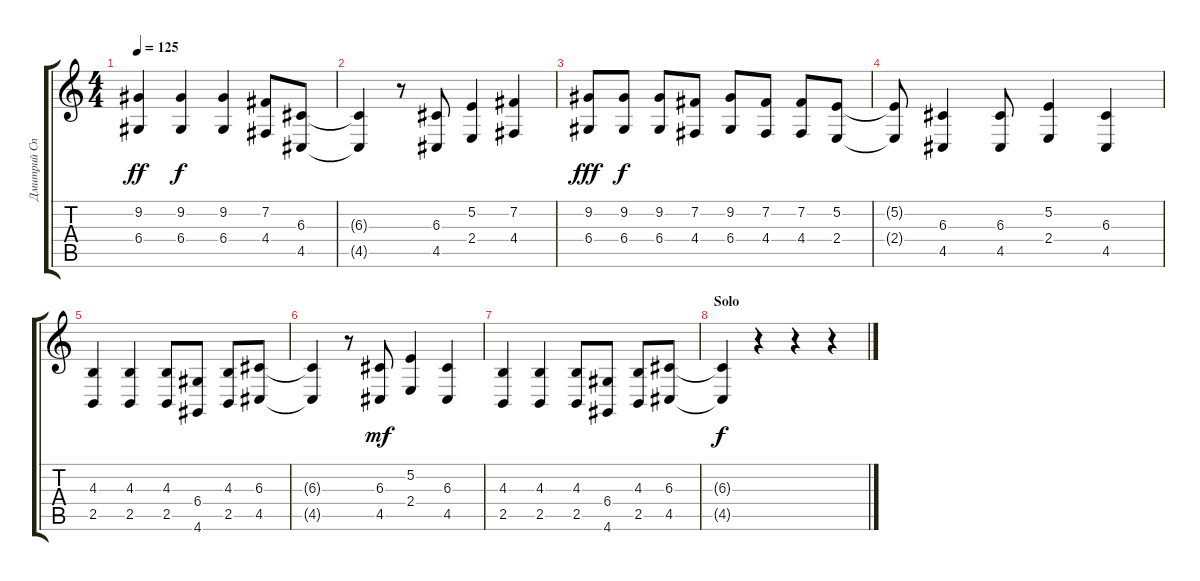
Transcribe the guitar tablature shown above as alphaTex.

\track ("Дмитрий Спирин (Vocal)" "Дмитрий Сп") {instrument cello}
\staff {score tabs}
\tuning (E4 B3 G3 D3 A2 E2) {hide}
\ts (4 4)
\tempo 125
\clef g2
\ks c
(9.2 6.4).4{dy ff} (9.2 6.4).4{dy f} (9.2 6.4).4 (7.2 4.4).8 (6.3 4.5).8 |
(6.3{t} 4.5{t}).4 r.8 (6.3 4.5).8 (5.2 2.4).4 (7.2 4.4).4 |
(9.2 6.4).8{dy fff} (9.2 6.4).8{dy f} (9.2 6.4).8 (7.2 4.4).8 (9.2 6.4).8 (7.2 4.4).8 (7.2 4.4).8 (5.2 2.4).8 |
(5.2{t} 2.4{t}).8 (6.3 4.5).4 (6.3 4.5).8 (5.2 2.4).4 (6.3 4.5).4 |
(4.3 2.5).4 (4.3 2.5).4 (4.3 2.5).8 (6.4 4.6).8 (4.3 2.5).8 (6.3 4.5).8 |
(6.3{t} 4.5{t}).4 r.8 (6.3 4.5).8{dy mf} (5.2 2.4).4 (6.3 4.5).4 |
(4.3 2.5).4 (4.3 2.5).4 (4.3 2.5).8 (6.4 4.6).8 (4.3 2.5).8 (6.3 4.5).8 |
\section ("" "Solo")
(6.3{t} 4.5{t}).4{dy f} r.4 r.4 r.4
